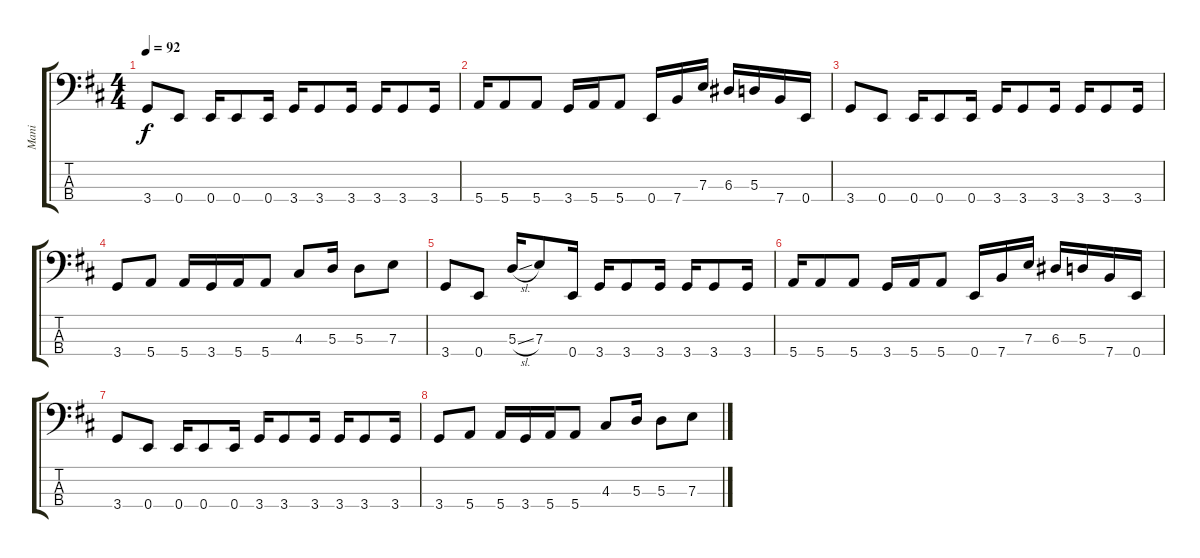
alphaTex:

\track ("Mani" "Mani") {instrument electricbassfinger}
\staff {score tabs}
\tuning (G2 D2 A1 E1) {hide}
\ts (4 4)
\tempo 92
\clef f4
\ks d
3.4.8{dy f volume 8} 0.4.8 0.4.16 0.4.8 0.4.16 3.4.16 3.4.8 3.4.16 3.4.16 3.4.8 3.4.16 |
5.4.16 5.4.8 5.4.8 3.4.16 5.4.16 5.4.8 0.4.16 7.4.16 7.3.16 6.3.16 5.3.16 7.4.16 0.4.16 |
3.4.8 0.4.8 0.4.16 0.4.8 0.4.16 3.4.16 3.4.8 3.4.16 3.4.16 3.4.8 3.4.16 |
3.4.8 5.4.8 5.4.16 3.4.16 5.4.16 5.4.8 4.3.8 5.3.16 5.3.8 7.3.8 |
3.4.8{volume 0} 0.4.8 5.3{sl}.16 7.3.8 0.4.16 3.4.16 3.4.8 3.4.16 3.4.16 3.4.8 3.4.16 |
5.4.16 5.4.8 5.4.8 3.4.16 5.4.16 5.4.8 0.4.16 7.4.16 7.3.16 6.3.16 5.3.16 7.4.16 0.4.16 |
3.4.8 0.4.8 0.4.16 0.4.8 0.4.16 3.4.16 3.4.8 3.4.16 3.4.16 3.4.8 3.4.16 |
3.4.8 5.4.8 5.4.16 3.4.16 5.4.16 5.4.8 4.3.8 5.3.16 5.3.8 7.3.8
